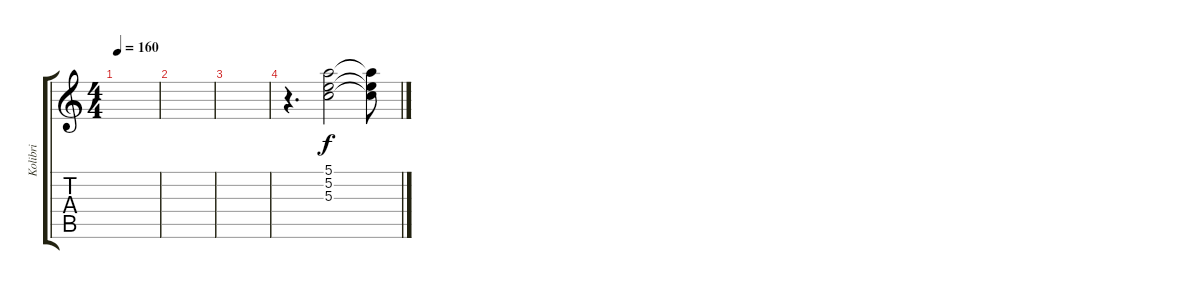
\track ("Kolibri" "Kolibri") {instrument acousticguitarsteel}
\staff {score tabs}
\tuning (E4 B3 G3 D3 A2 E2) {hide}
\ts (4 4)
\tempo 160
\clef g2
\ks c
|
|
|
r.4{d} (5.1 5.2 5.3).2 (5.1{t} 5.2{t} 5.3{t}).8
